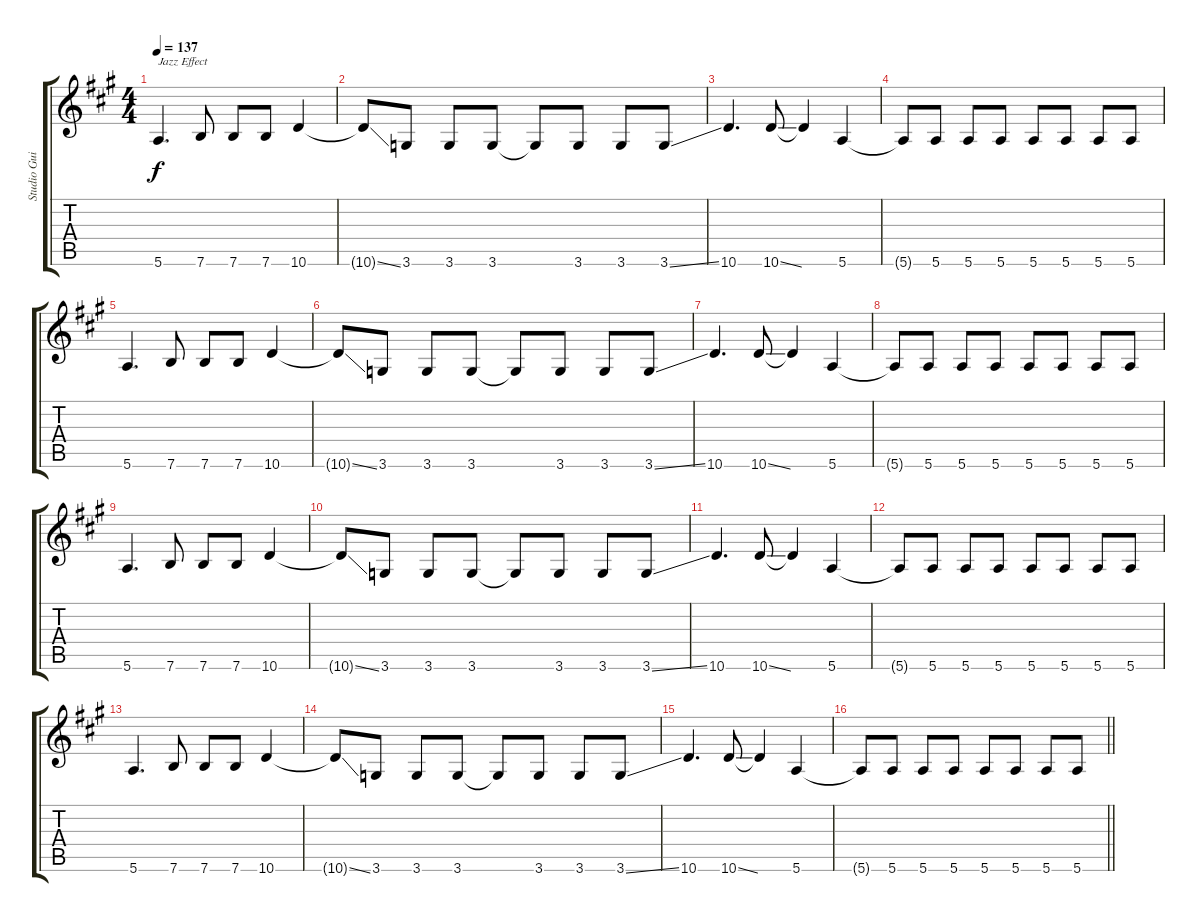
\track ("Studio Guitar" "Studio Gui") {instrument electricguitarclean}
\staff {score tabs}
\tuning (E4 B3 G3 D3 A2 E2) {hide}
\ts (4 4)
\tempo 137
\clef g2
\ks a
5.6.4{d txt "Jazz Effect" dy f volume 13 instrument electricguitarjazz} 7.6.8 7.6.8 7.6.8 10.6.4 |
10.6{ss t}.8 3.6.8 3.6.8 3.6.8 3.6{t}.8 3.6.8 3.6.8 3.6{ss}.8 |
10.6.4{d} 10.6{ss}.8 10.6{t}.4 5.6.4 |
5.6{t}.8 5.6.8 5.6.8 5.6.8 5.6.8 5.6.8 5.6.8 5.6.8 |
5.6.4{d} 7.6.8 7.6.8 7.6.8 10.6.4 |
10.6{ss t}.8 3.6.8 3.6.8 3.6.8 3.6{t}.8 3.6.8 3.6.8 3.6{ss}.8 |
10.6.4{d} 10.6{ss}.8 10.6{t}.4 5.6.4 |
5.6{t}.8 5.6.8 5.6.8 5.6.8 5.6.8 5.6.8 5.6.8 5.6.8 |
5.6.4{d} 7.6.8 7.6.8 7.6.8 10.6.4 |
10.6{ss t}.8 3.6.8 3.6.8 3.6.8 3.6{t}.8 3.6.8 3.6.8 3.6{ss}.8 |
10.6.4{d} 10.6{ss}.8 10.6{t}.4 5.6.4 |
5.6{t}.8 5.6.8 5.6.8 5.6.8 5.6.8 5.6.8 5.6.8 5.6.8 |
5.6.4{d} 7.6.8 7.6.8 7.6.8 10.6.4 |
10.6{ss t}.8 3.6.8 3.6.8 3.6.8 3.6{t}.8 3.6.8 3.6.8 3.6{ss}.8 |
10.6.4{d} 10.6{ss}.8 10.6{t}.4 5.6.4 |
\barLineRight lightlight
5.6{t}.8 5.6.8 5.6.8 5.6.8 5.6.8 5.6.8 5.6.8 5.6.8
